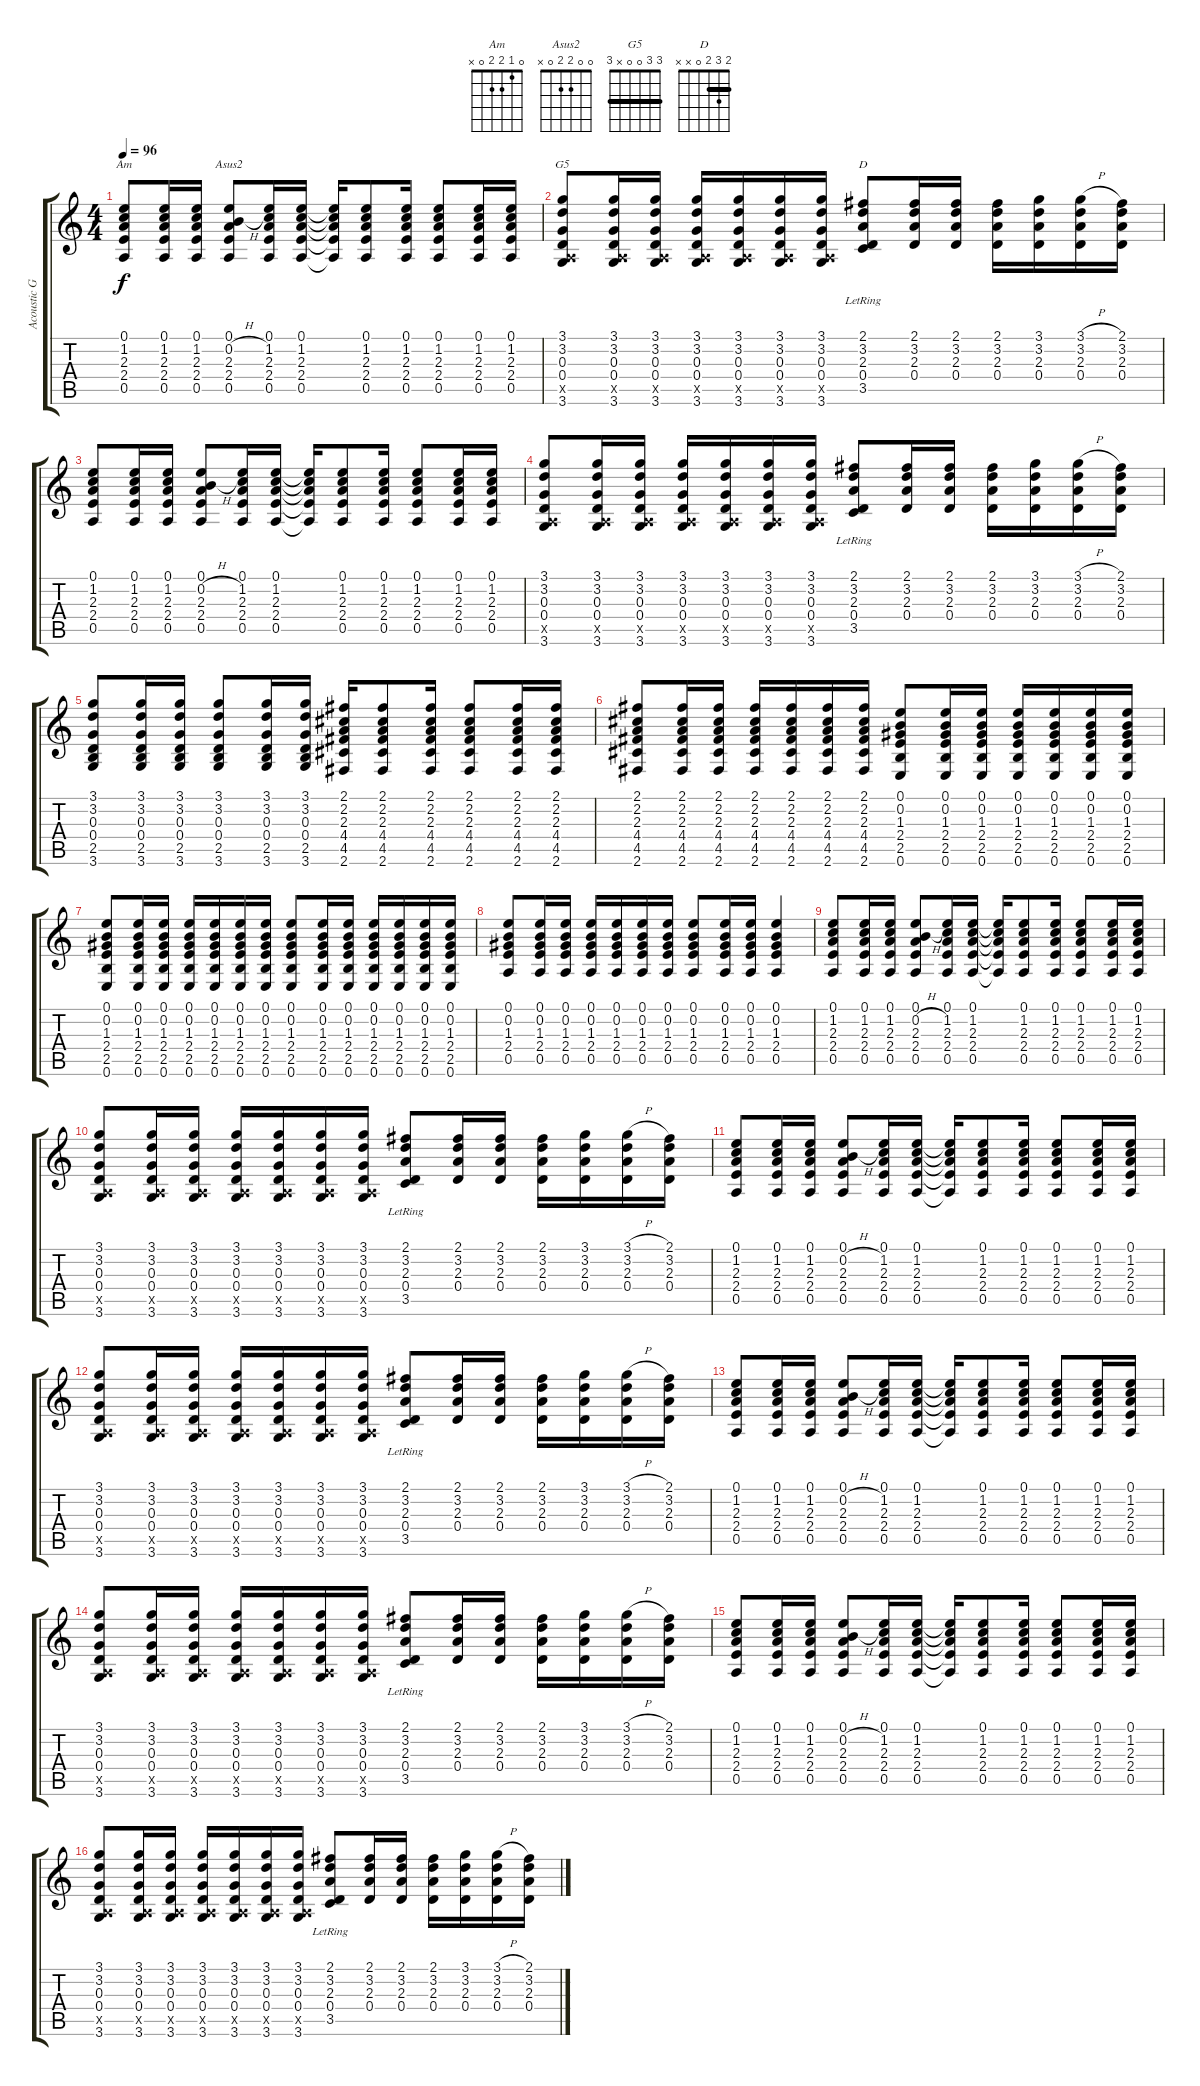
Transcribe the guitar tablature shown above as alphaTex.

\track ("Acoustic Guitar" "Acoustic G") {instrument acousticguitarsteel}
\staff {score tabs}
\tuning (E4 B3 G3 D3 A2 E2) {hide}
\chord ("Am" 0 1 2 2 0 x)
\chord ("Asus2" 0 0 2 2 0 x)
\chord ("G5" 3 3 0 0 x 3) {barre 3}
\chord ("D" 2 3 2 0 x x) {barre 2}
\ts (4 4)
\tempo 96
\clef g2
\ks c
(0.1 1.2 2.3 2.4 0.5).8{ch "Am" dy f} (0.1 1.2 2.3 2.4 0.5).16 (0.1 1.2 2.3 2.4 0.5).16 (0.1 0.2{h} 2.3 2.4 0.5).8{ch "Asus2"} (0.1 1.2 2.3 2.4 0.5).16 (0.1 1.2 2.3 2.4 0.5).16 (0.1{t} 1.2{t} 2.3{t} 2.4{t} 0.5{t}).16 (0.1 1.2 2.3 2.4 0.5).8 (0.1 1.2 2.3 2.4 0.5).16 (0.1 1.2 2.3 2.4 0.5).8 (0.1 1.2 2.3 2.4 0.5).16 (0.1 1.2 2.3 2.4 0.5).16 |
(3.1 3.2 0.3 0.4 0.5{x} 3.6).8{ch "G5"} (3.1 3.2 0.3 0.4 0.5{x} 3.6).16 (3.1 3.2 0.3 0.4 0.5{x} 3.6).16 (3.1 3.2 0.3 0.4 0.5{x} 3.6).16 (3.1 3.2 0.3 0.4 0.5{x} 3.6).16 (3.1 3.2 0.3 0.4 0.5{x} 3.6).16 (3.1 3.2 0.3 0.4 0.5{x} 3.6).16 (2.1 3.2 2.3 0.4 3.5{lr}).8{ch "D"} (2.1 3.2 2.3 0.4).16 (2.1 3.2 2.3 0.4).16 (2.1 3.2 2.3 0.4).16 (3.1 3.2 2.3 0.4).16 (3.1{h} 3.2 2.3 0.4).16 (2.1 3.2 2.3 0.4).16 |
(0.1 1.2 2.3 2.4 0.5).8 (0.1 1.2 2.3 2.4 0.5).16 (0.1 1.2 2.3 2.4 0.5).16 (0.1 0.2{h} 2.3 2.4 0.5).8 (0.1 1.2 2.3 2.4 0.5).16 (0.1 1.2 2.3 2.4 0.5).16 (0.1{t} 1.2{t} 2.3{t} 2.4{t} 0.5{t}).16 (0.1 1.2 2.3 2.4 0.5).8 (0.1 1.2 2.3 2.4 0.5).16 (0.1 1.2 2.3 2.4 0.5).8 (0.1 1.2 2.3 2.4 0.5).16 (0.1 1.2 2.3 2.4 0.5).16 |
(3.1 3.2 0.3 0.4 0.5{x} 3.6).8 (3.1 3.2 0.3 0.4 0.5{x} 3.6).16 (3.1 3.2 0.3 0.4 0.5{x} 3.6).16 (3.1 3.2 0.3 0.4 0.5{x} 3.6).16 (3.1 3.2 0.3 0.4 0.5{x} 3.6).16 (3.1 3.2 0.3 0.4 0.5{x} 3.6).16 (3.1 3.2 0.3 0.4 0.5{x} 3.6).16 (2.1 3.2 2.3 0.4 3.5{lr}).8 (2.1 3.2 2.3 0.4).16 (2.1 3.2 2.3 0.4).16 (2.1 3.2 2.3 0.4).16 (3.1 3.2 2.3 0.4).16 (3.1{h} 3.2 2.3 0.4).16 (2.1 3.2 2.3 0.4).16 |
(3.1 3.2 0.3 0.4 2.5 3.6).8 (3.1 3.2 0.3 0.4 2.5 3.6).16 (3.1 3.2 0.3 0.4 2.5 3.6).16 (3.1 3.2 0.3 0.4 2.5 3.6).8 (3.1 3.2 0.3 0.4 2.5 3.6).16 (3.1 3.2 0.3 0.4 2.5 3.6).16 (2.1 2.2 2.3 4.4 4.5 2.6).16 (2.1 2.2 2.3 4.4 4.5 2.6).8 (2.1 2.2 2.3 4.4 4.5 2.6).16 (2.1 2.2 2.3 4.4 4.5 2.6).8 (2.1 2.2 2.3 4.4 4.5 2.6).16 (2.1 2.2 2.3 4.4 4.5 2.6).16 |
(2.1 2.2 2.3 4.4 4.5 2.6).8 (2.1 2.2 2.3 4.4 4.5 2.6).16 (2.1 2.2 2.3 4.4 4.5 2.6).16 (2.1 2.2 2.3 4.4 4.5 2.6).16 (2.1 2.2 2.3 4.4 4.5 2.6).16 (2.1 2.2 2.3 4.4 4.5 2.6).16 (2.1 2.2 2.3 4.4 4.5 2.6).16 (0.1 0.2 1.3 2.4 2.5 0.6).8 (0.1 0.2 1.3 2.4 2.5 0.6).16 (0.1 0.2 1.3 2.4 2.5 0.6).16 (0.1 0.2 1.3 2.4 2.5 0.6).16 (0.1 0.2 1.3 2.4 2.5 0.6).16 (0.1 0.2 1.3 2.4 2.5 0.6).16 (0.1 0.2 1.3 2.4 2.5 0.6).16 |
(0.1 0.2 1.3 2.4 2.5 0.6).8 (0.1 0.2 1.3 2.4 2.5 0.6).16 (0.1 0.2 1.3 2.4 2.5 0.6).16 (0.1 0.2 1.3 2.4 2.5 0.6).16 (0.1 0.2 1.3 2.4 2.5 0.6).16 (0.1 0.2 1.3 2.4 2.5 0.6).16 (0.1 0.2 1.3 2.4 2.5 0.6).16 (0.1 0.2 1.3 2.4 2.5 0.6).8 (0.1 0.2 1.3 2.4 2.5 0.6).16 (0.1 0.2 1.3 2.4 2.5 0.6).16 (0.1 0.2 1.3 2.4 2.5 0.6).16 (0.1 0.2 1.3 2.4 2.5 0.6).16 (0.1 0.2 1.3 2.4 2.5 0.6).16 (0.1 0.2 1.3 2.4 2.5 0.6).16 |
(0.1 0.2 1.3 2.4 0.5).8 (0.1 0.2 1.3 2.4 0.5).16 (0.1 0.2 1.3 2.4 0.5).16 (0.1 0.2 1.3 2.4 0.5).16 (0.1 0.2 1.3 2.4 0.5).16 (0.1 0.2 1.3 2.4 0.5).16 (0.1 0.2 1.3 2.4 0.5).16 (0.1 0.2 1.3 2.4 0.5).8 (0.1 0.2 1.3 2.4 0.5).16 (0.1 0.2 1.3 2.4 0.5).16 (0.1 0.2 1.3 2.4 0.5).4 |
(0.1 1.2 2.3 2.4 0.5).8 (0.1 1.2 2.3 2.4 0.5).16 (0.1 1.2 2.3 2.4 0.5).16 (0.1 0.2{h} 2.3 2.4 0.5).8 (0.1 1.2 2.3 2.4 0.5).16 (0.1 1.2 2.3 2.4 0.5).16 (0.1{t} 1.2{t} 2.3{t} 2.4{t} 0.5{t}).16 (0.1 1.2 2.3 2.4 0.5).8 (0.1 1.2 2.3 2.4 0.5).16 (0.1 1.2 2.3 2.4 0.5).8 (0.1 1.2 2.3 2.4 0.5).16 (0.1 1.2 2.3 2.4 0.5).16 |
(3.1 3.2 0.3 0.4 0.5{x} 3.6).8 (3.1 3.2 0.3 0.4 0.5{x} 3.6).16 (3.1 3.2 0.3 0.4 0.5{x} 3.6).16 (3.1 3.2 0.3 0.4 0.5{x} 3.6).16 (3.1 3.2 0.3 0.4 0.5{x} 3.6).16 (3.1 3.2 0.3 0.4 0.5{x} 3.6).16 (3.1 3.2 0.3 0.4 0.5{x} 3.6).16 (2.1 3.2 2.3 0.4 3.5{lr}).8 (2.1 3.2 2.3 0.4).16 (2.1 3.2 2.3 0.4).16 (2.1 3.2 2.3 0.4).16 (3.1 3.2 2.3 0.4).16 (3.1{h} 3.2 2.3 0.4).16 (2.1 3.2 2.3 0.4).16 |
(0.1 1.2 2.3 2.4 0.5).8 (0.1 1.2 2.3 2.4 0.5).16 (0.1 1.2 2.3 2.4 0.5).16 (0.1 0.2{h} 2.3 2.4 0.5).8 (0.1 1.2 2.3 2.4 0.5).16 (0.1 1.2 2.3 2.4 0.5).16 (0.1{t} 1.2{t} 2.3{t} 2.4{t} 0.5{t}).16 (0.1 1.2 2.3 2.4 0.5).8 (0.1 1.2 2.3 2.4 0.5).16 (0.1 1.2 2.3 2.4 0.5).8 (0.1 1.2 2.3 2.4 0.5).16 (0.1 1.2 2.3 2.4 0.5).16 |
(3.1 3.2 0.3 0.4 0.5{x} 3.6).8 (3.1 3.2 0.3 0.4 0.5{x} 3.6).16 (3.1 3.2 0.3 0.4 0.5{x} 3.6).16 (3.1 3.2 0.3 0.4 0.5{x} 3.6).16 (3.1 3.2 0.3 0.4 0.5{x} 3.6).16 (3.1 3.2 0.3 0.4 0.5{x} 3.6).16 (3.1 3.2 0.3 0.4 0.5{x} 3.6).16 (2.1 3.2 2.3 0.4 3.5{lr}).8 (2.1 3.2 2.3 0.4).16 (2.1 3.2 2.3 0.4).16 (2.1 3.2 2.3 0.4).16 (3.1 3.2 2.3 0.4).16 (3.1{h} 3.2 2.3 0.4).16 (2.1 3.2 2.3 0.4).16 |
(0.1 1.2 2.3 2.4 0.5).8 (0.1 1.2 2.3 2.4 0.5).16 (0.1 1.2 2.3 2.4 0.5).16 (0.1 0.2{h} 2.3 2.4 0.5).8 (0.1 1.2 2.3 2.4 0.5).16 (0.1 1.2 2.3 2.4 0.5).16 (0.1{t} 1.2{t} 2.3{t} 2.4{t} 0.5{t}).16 (0.1 1.2 2.3 2.4 0.5).8 (0.1 1.2 2.3 2.4 0.5).16 (0.1 1.2 2.3 2.4 0.5).8 (0.1 1.2 2.3 2.4 0.5).16 (0.1 1.2 2.3 2.4 0.5).16 |
(3.1 3.2 0.3 0.4 0.5{x} 3.6).8 (3.1 3.2 0.3 0.4 0.5{x} 3.6).16 (3.1 3.2 0.3 0.4 0.5{x} 3.6).16 (3.1 3.2 0.3 0.4 0.5{x} 3.6).16 (3.1 3.2 0.3 0.4 0.5{x} 3.6).16 (3.1 3.2 0.3 0.4 0.5{x} 3.6).16 (3.1 3.2 0.3 0.4 0.5{x} 3.6).16 (2.1 3.2 2.3 0.4 3.5{lr}).8 (2.1 3.2 2.3 0.4).16 (2.1 3.2 2.3 0.4).16 (2.1 3.2 2.3 0.4).16 (3.1 3.2 2.3 0.4).16 (3.1{h} 3.2 2.3 0.4).16 (2.1 3.2 2.3 0.4).16 |
(0.1 1.2 2.3 2.4 0.5).8 (0.1 1.2 2.3 2.4 0.5).16 (0.1 1.2 2.3 2.4 0.5).16 (0.1 0.2{h} 2.3 2.4 0.5).8 (0.1 1.2 2.3 2.4 0.5).16 (0.1 1.2 2.3 2.4 0.5).16 (0.1{t} 1.2{t} 2.3{t} 2.4{t} 0.5{t}).16 (0.1 1.2 2.3 2.4 0.5).8 (0.1 1.2 2.3 2.4 0.5).16 (0.1 1.2 2.3 2.4 0.5).8 (0.1 1.2 2.3 2.4 0.5).16 (0.1 1.2 2.3 2.4 0.5).16 |
(3.1 3.2 0.3 0.4 0.5{x} 3.6).8 (3.1 3.2 0.3 0.4 0.5{x} 3.6).16 (3.1 3.2 0.3 0.4 0.5{x} 3.6).16 (3.1 3.2 0.3 0.4 0.5{x} 3.6).16 (3.1 3.2 0.3 0.4 0.5{x} 3.6).16 (3.1 3.2 0.3 0.4 0.5{x} 3.6).16 (3.1 3.2 0.3 0.4 0.5{x} 3.6).16 (2.1 3.2 2.3 0.4 3.5{lr}).8 (2.1 3.2 2.3 0.4).16 (2.1 3.2 2.3 0.4).16 (2.1 3.2 2.3 0.4).16 (3.1 3.2 2.3 0.4).16 (3.1{h} 3.2 2.3 0.4).16 (2.1 3.2 2.3 0.4).16
